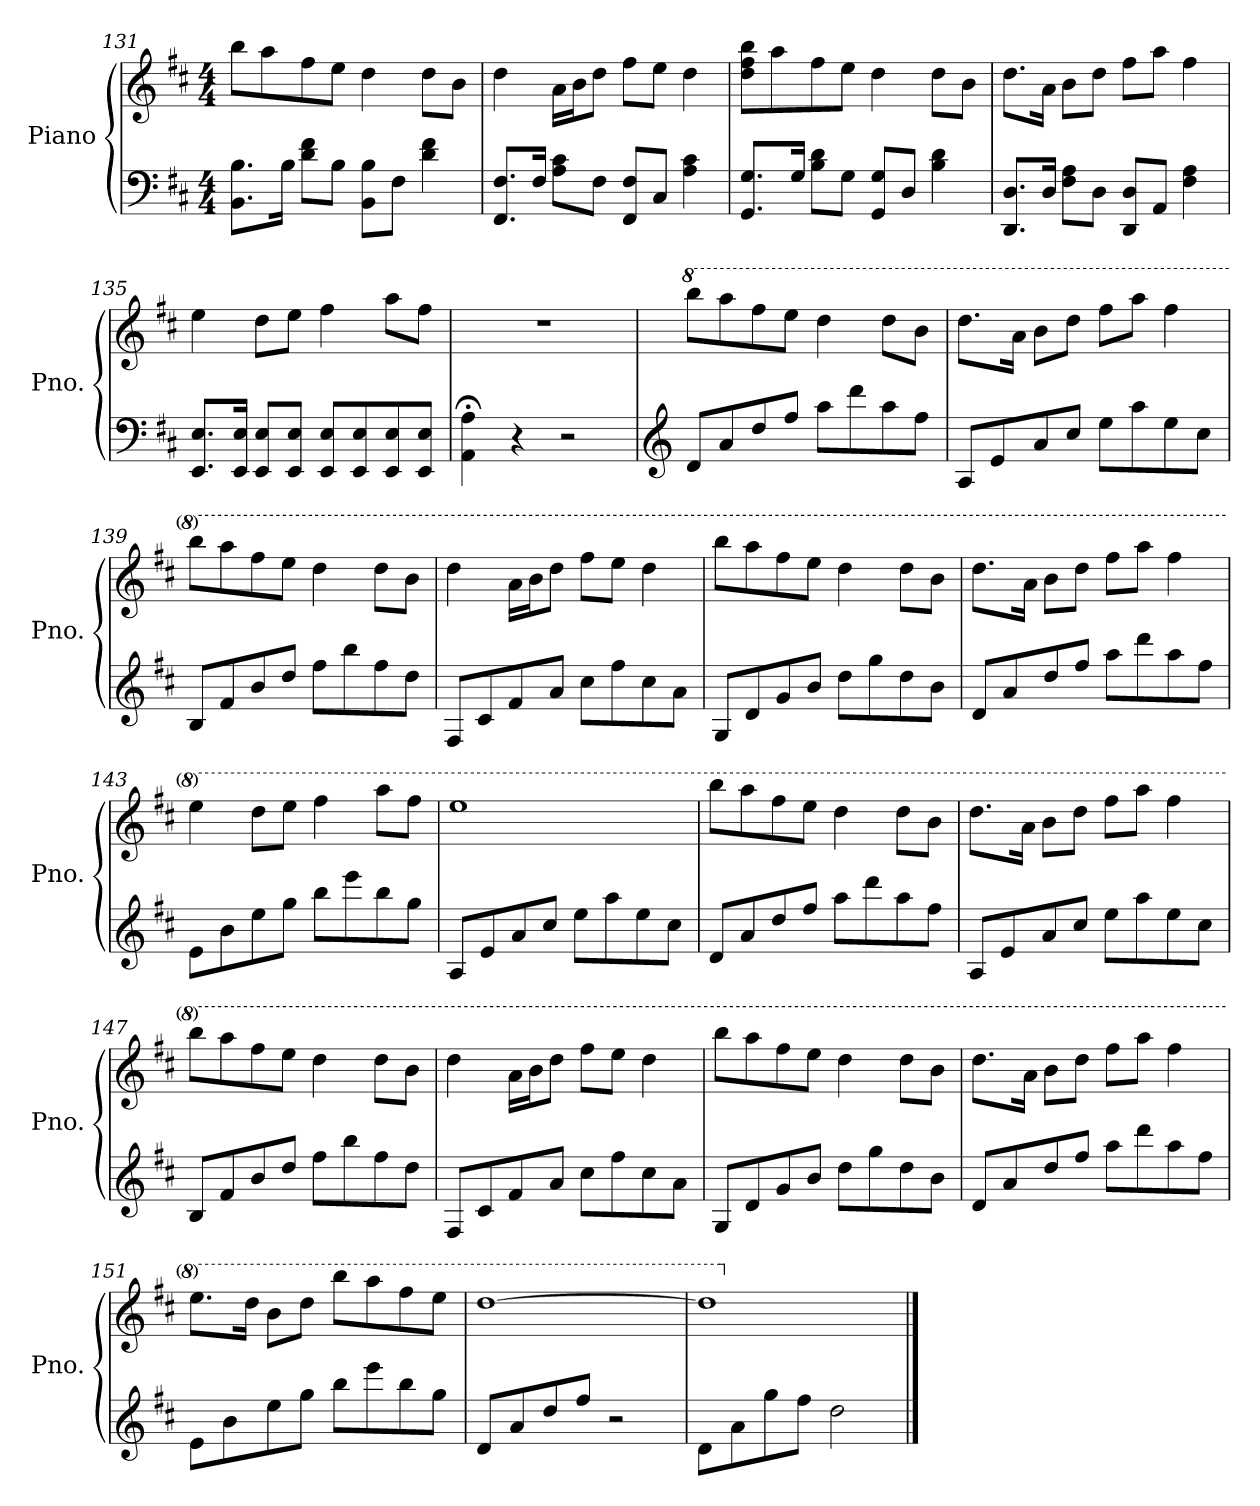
**kern	**kern	**dynam
*part1	*part1	*part1
*staff2	*staff1	*staff1/2
*I"Piano	*	*
*I'Pno.	*	*
*clefF4	*clefG2	*
*k[f#c#]	*k[f#c#]	*
*M4/4	*M4/4	*
=131	=131	=131
8.BB\ 8.B\L	8bb\L	.
.	8aa\	.
16B\Jk	.	.
8d\ 8f#\L	8ff#\	.
8B\J	8ee\J	.
8BB\ 8B\L	4dd\	.
8F#\J	.	.
4d\ 4f#\	8dd\L	.
.	8b\J	.
!!LO:PB:g=z
=132	=132	=132
8.FF#/ 8.F#/L	4dd\	.
16F#/Jk	.	.
8A\ 8c#\L	16a\LL	.
.	16b\J	.
8F#\J	8dd\J	.
8FF#/ 8F#/L	8ff#\L	.
8C#/J	8ee\J	.
4A\ 4c#\	4dd\	.
=133	=133	=133
8.GG/ 8.G/L	8dd\ 8ff#\ 8bb\L	.
.	8aa\	.
16G/Jk	.	.
8B\ 8d\L	8ff#\	.
8G\J	8ee\J	.
8GG/ 8G/L	4dd\	.
8D/J	.	.
4B\ 4d\	8dd\L	.
.	8b\J	.
=134	=134	=134
8.DD/ 8.D/L	8.dd\L	.
16D/Jk	16a\Jk	.
8F#\ 8A\L	8b\L	.
8D\J	8dd\J	.
8DD/ 8D/L	8ff#\L	.
8AA/J	8aa\J	.
4F#\ 4A\	4ff#\	.
=135	=135	=135
8.EE/ 8.E/L	4ee\	.
16EE/ 16E/Jk	.	.
8EE/ 8E/L	8dd\L	.
8EE/ 8E/J	8ee\J	.
8EE/ 8E/L	4ff#\	.
8EE/ 8E/	.	.
8EE/ 8E/	8aa\L	.
8EE/ 8E/J	8ff#\J	.
=136	=136	=136
*	*MM84	*
4AA\;< 4A\;<	1r	.
4r	.	.
2r	.	.
!!LO:LB:g=z
=137	=137	=137
*clefG2	*	*
*	*8va	*
*	*MM145	*
!	!	!LO:DY:b=2
!	!	!LO:DY:n=1:b
8d/L	8bbb\L	p mf
*	*8va	*
8a/	8aaa\	.
8dd/	8fff#\	.
8ff#/J	8eee\J	.
8aa\L	4ddd\	.
8ddd\	.	.
8aa\	8ddd\L	.
8ff#\J	8bb\J	.
=138	=138	=138
8A/L	8.ddd\L	.
8e/	.	.
.	16aa\Jk	.
8a/	8bb\L	.
8cc#/J	8ddd\J	.
8ee\L	8fff#\L	.
8aa\	8aaa\J	.
8ee\	4fff#\	.
8cc#\J	.	.
=139	=139	=139
8B/L	8bbb\L	.
8f#/	8aaa\	.
8b/	8fff#\	.
8dd/J	8eee\J	.
8ff#\L	4ddd\	.
8bb\	.	.
8ff#\	8ddd\L	.
8dd\J	8bb\J	.
=140	=140	=140
8F#/L	4ddd\	.
8c#/	.	.
8f#/	16aa\LL	.
.	16bb\J	.
8a/J	8ddd\J	.
8cc#\L	8fff#\L	.
8ff#\	8eee\J	.
8cc#\	4ddd\	.
8a\J	.	.
=141	=141	=141
8G/L	8bbb\L	.
8d/	8aaa\	.
8g/	8fff#\	.
8b/J	8eee\J	.
8dd\L	4ddd\	.
8gg\	.	.
8dd\	8ddd\L	.
8b\J	8bb\J	.
!!LO:LB:g=z
=142	=142	=142
8d/L	8.ddd\L	.
8a/	.	.
.	16aa\Jk	.
8dd/	8bb\L	.
8ff#/J	8ddd\J	.
8aa\L	8fff#\L	.
8ddd\	8aaa\J	.
8aa\	4fff#\	.
8ff#\J	.	.
=143	=143	=143
8e\L	4eee\	.
8b\	.	.
8ee\	8ddd\L	.
8gg\J	8eee\J	.
8bb\L	4fff#\	.
8eee\	.	.
8bb\	8aaa\L	.
8gg\J	8fff#\J	.
=144	=144	=144
8A/L	1eee	.
8e/	.	.
8a/	.	.
8cc#/J	.	.
8ee\L	.	.
8aa\	.	.
8ee\	.	.
8cc#\J	.	.
=145	=145	=145
*	*MM158	*
8d/L	8bbb\L	.
8a/	8aaa\	.
8dd/	8fff#\	.
8ff#/J	8eee\J	.
8aa\L	4ddd\	.
8ddd\	.	.
8aa\	8ddd\L	.
8ff#\J	8bb\J	.
=146	=146	=146
8A/L	8.ddd\L	.
8e/	.	.
.	16aa\Jk	.
8a/	8bb\L	.
8cc#/J	8ddd\J	.
8ee\L	8fff#\L	.
8aa\	8aaa\J	.
8ee\	4fff#\	.
8cc#\J	.	.
!!LO:LB:g=z
=147	=147	=147
8B/L	8bbb\L	.
8f#/	8aaa\	.
8b/	8fff#\	.
8dd/J	8eee\J	.
8ff#\L	4ddd\	.
8bb\	.	.
8ff#\	8ddd\L	.
8dd\J	8bb\J	.
=148	=148	=148
8F#/L	4ddd\	.
8c#/	.	.
8f#/	16aa\LL	.
.	16bb\J	.
8a/J	8ddd\J	.
8cc#\L	8fff#\L	.
8ff#\	8eee\J	.
8cc#\	4ddd\	.
8a\J	.	.
=149	=149	=149
8G/L	8bbb\L	.
8d/	8aaa\	.
8g/	8fff#\	.
8b/J	8eee\J	.
8dd\L	4ddd\	.
8gg\	.	.
8dd\	8ddd\L	.
8b\J	8bb\J	.
=150	=150	=150
8d/L	8.ddd\L	.
8a/	.	.
.	16aa\Jk	.
8dd/	8bb\L	.
8ff#/J	8ddd\J	.
8aa\L	8fff#\L	.
8ddd\	8aaa\J	.
8aa\	4fff#\	.
8ff#\J	.	.
=151	=151	=151
8e\L	8.eee\L	.
8b\	.	.
.	16ddd\Jk	.
8ee\	8bb\L	.
8gg\J	8ddd\J	.
8bb\L	8bbb\L	.
8eee\	8aaa\	.
8bb\	8fff#\	.
8gg\J	8eee\J	.
!!LO:LB:g=z
=152	=152	=152
8d/L	[1ddd	.
8a/	.	.
8dd/	.	.
8ff#/J	.	.
2r	.	.
=153	=153	=153
*	*MM120	*
8d\L	1ddd]	.
8a\	.	.
8gg\	.	.
8ff#\J	.	.
2dd\	.	.
*	*X8va	*
*	*X8va	*
==	==	==
*-	*-	*-
